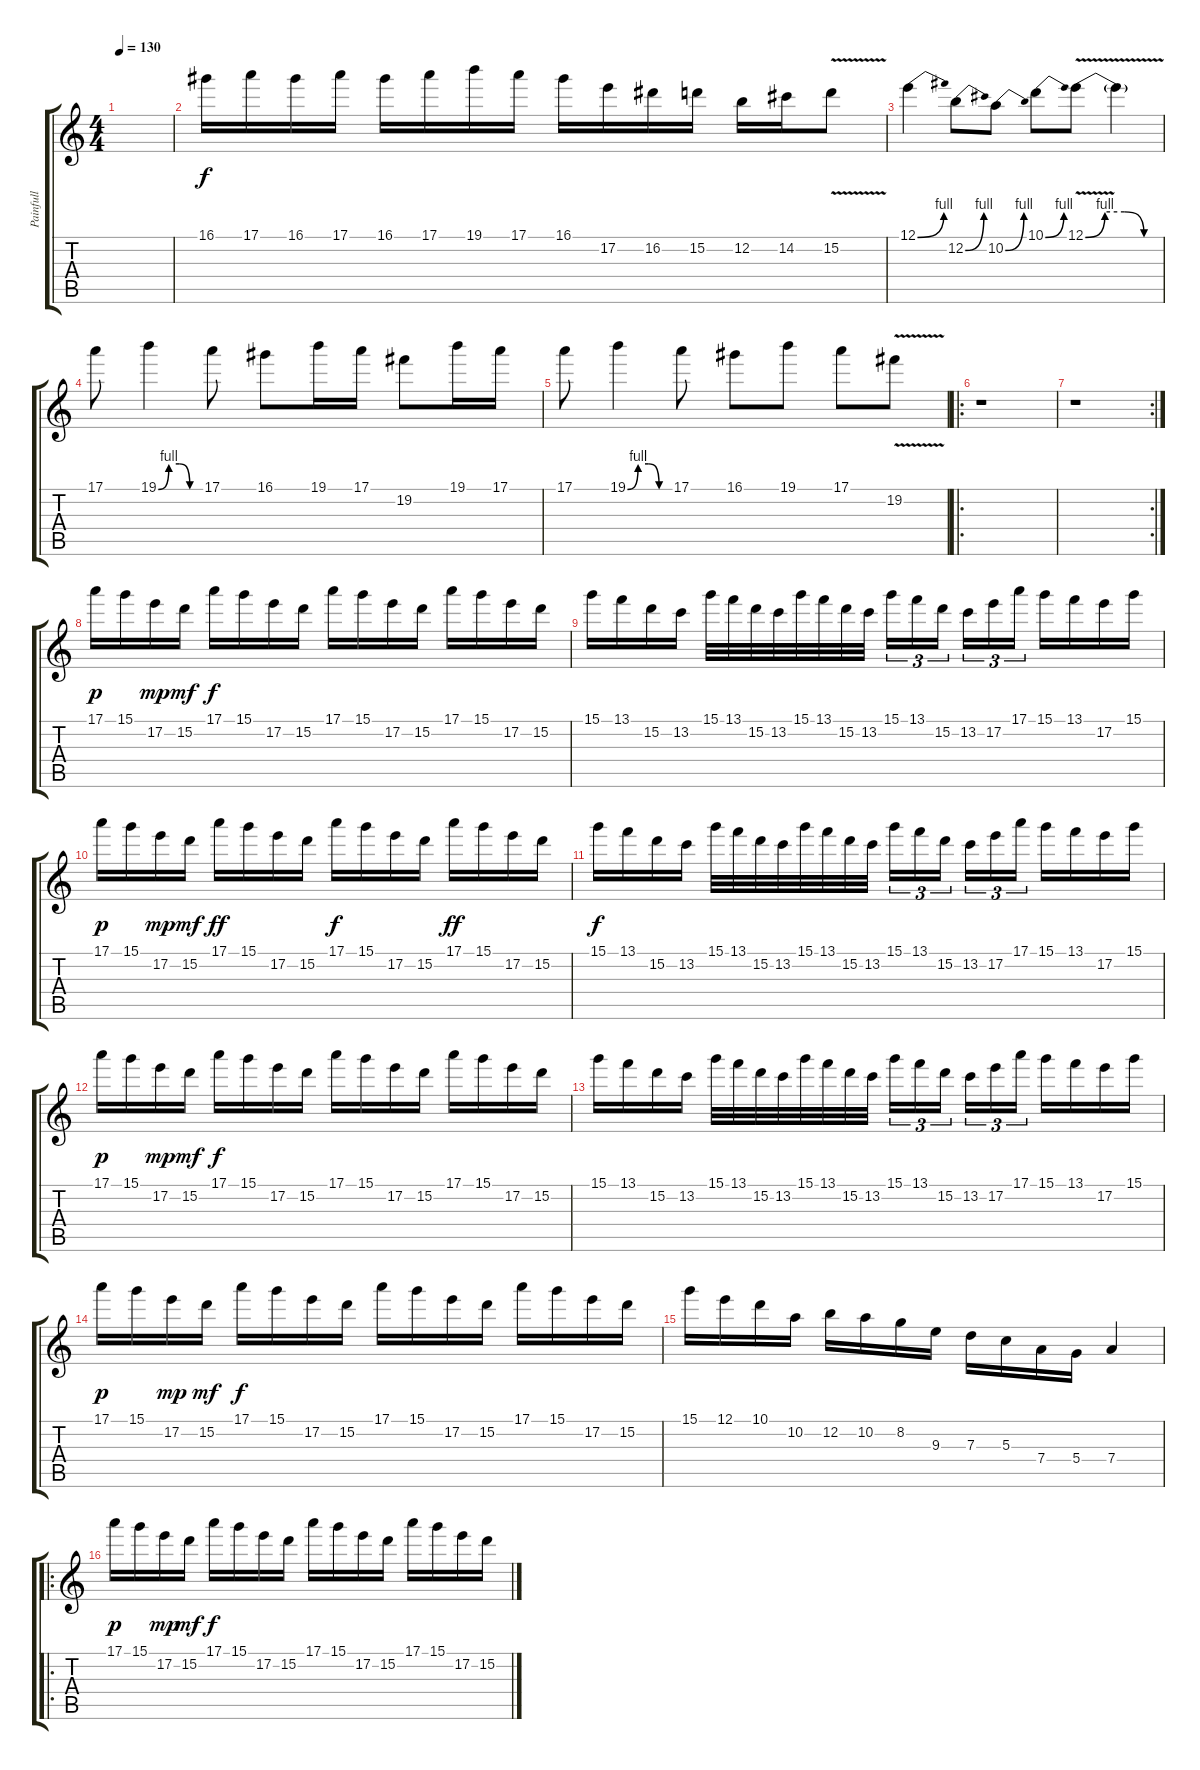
\track ("Painfull" "Painfull") {instrument overdrivenguitar}
\staff {score tabs}
\tuning (E4 B3 G3 D3 A2 E2) {hide}
\ts (4 4)
\tempo 130
\clef g2
\ks c
|
16.1.16 17.1.16 16.1.16 17.1.16 16.1.16 17.1.16 19.1.16 17.1.16 16.1.16 17.2.16 16.2.16 15.2.16 12.2.16 14.2.16 15.2{v}.8 |
12.1{be (bend 0 0 60 4)}.4 12.2{be (bend 0 0 60 4)}.8 10.2{be (bend 0 0 60 4)}.8 10.1{be (bend 0 0 60 4)}.8 12.1{be (custom 0 0 15 4 30 4 45 0 60 0) v}.8 12.1{t}.4 |
17.1.8 19.1{be (custom 0 0 15 4 30 4 45 0 60 0)}.4 17.1.8 16.1.8 19.1.16 17.1.16 19.2.8 19.1.16 17.1.16 |
17.1.8 19.1{be (custom 0 0 15 4 30 4 45 0 60 0)}.4 17.1.8 16.1.8 19.1.8 17.1.8 19.2{v}.8 |
\ro
r.1 |
\rc 2
r.1 |
17.1.16{dy p volume 12 balance 1} 15.1.16 17.2.16{dy mp} 15.2.16{dy mf} 17.1.16{dy f} 15.1.16 17.2.16 15.2.16 17.1.16 15.1.16 17.2.16 15.2.16 17.1.16 15.1.16 17.2.16 15.2.16 |
15.1.16 13.1.16 15.2.16 13.2.16 15.1.32 13.1.32 15.2.32 13.2.32 15.1.32 13.1.32 15.2.32 13.2.32 15.1.16{tu (3 2)} 13.1.16{tu (3 2)} 15.2.16{tu (3 2)} 13.2.16{tu (3 2)} 17.2.16{tu (3 2)} 17.1.16{tu (3 2)} 15.1.16 13.1.16 17.2.16 15.1.16 |
17.1.16{dy p} 15.1.16 17.2.16{dy mp} 15.2.16{dy mf} 17.1.16{dy ff} 15.1.16 17.2.16 15.2.16 17.1.16{dy f} 15.1.16 17.2.16 15.2.16 17.1.16{dy ff} 15.1.16 17.2.16 15.2.16 |
15.1.16{dy f} 13.1.16 15.2.16 13.2.16 15.1.32 13.1.32 15.2.32 13.2.32 15.1.32 13.1.32 15.2.32 13.2.32 15.1.16{tu (3 2)} 13.1.16{tu (3 2)} 15.2.16{tu (3 2)} 13.2.16{tu (3 2)} 17.2.16{tu (3 2)} 17.1.16{tu (3 2)} 15.1.16 13.1.16 17.2.16 15.1.16 |
17.1.16{dy p} 15.1.16 17.2.16{dy mp} 15.2.16{dy mf} 17.1.16{dy f} 15.1.16 17.2.16 15.2.16 17.1.16 15.1.16 17.2.16 15.2.16 17.1.16 15.1.16 17.2.16 15.2.16 |
15.1.16 13.1.16 15.2.16 13.2.16 15.1.32 13.1.32 15.2.32 13.2.32 15.1.32 13.1.32 15.2.32 13.2.32 15.1.16{tu (3 2)} 13.1.16{tu (3 2)} 15.2.16{tu (3 2)} 13.2.16{tu (3 2)} 17.2.16{tu (3 2)} 17.1.16{tu (3 2)} 15.1.16 13.1.16 17.2.16 15.1.16 |
17.1.16{dy p} 15.1.16 17.2.16{dy mp} 15.2.16{dy mf} 17.1.16{dy f} 15.1.16 17.2.16 15.2.16 17.1.16 15.1.16 17.2.16 15.2.16 17.1.16 15.1.16 17.2.16 15.2.16 |
15.1.16 12.1.16 10.1.16 10.2.16 12.2.16 10.2.16 8.2.16 9.3.16 7.3.16 5.3.16 7.4.16 5.4.16 7.4.4 |
\ro
17.1.16{dy p} 15.1.16 17.2.16{dy mp} 15.2.16{dy mf} 17.1.16{dy f} 15.1.16 17.2.16 15.2.16 17.1.16 15.1.16 17.2.16 15.2.16 17.1.16 15.1.16 17.2.16 15.2.16
